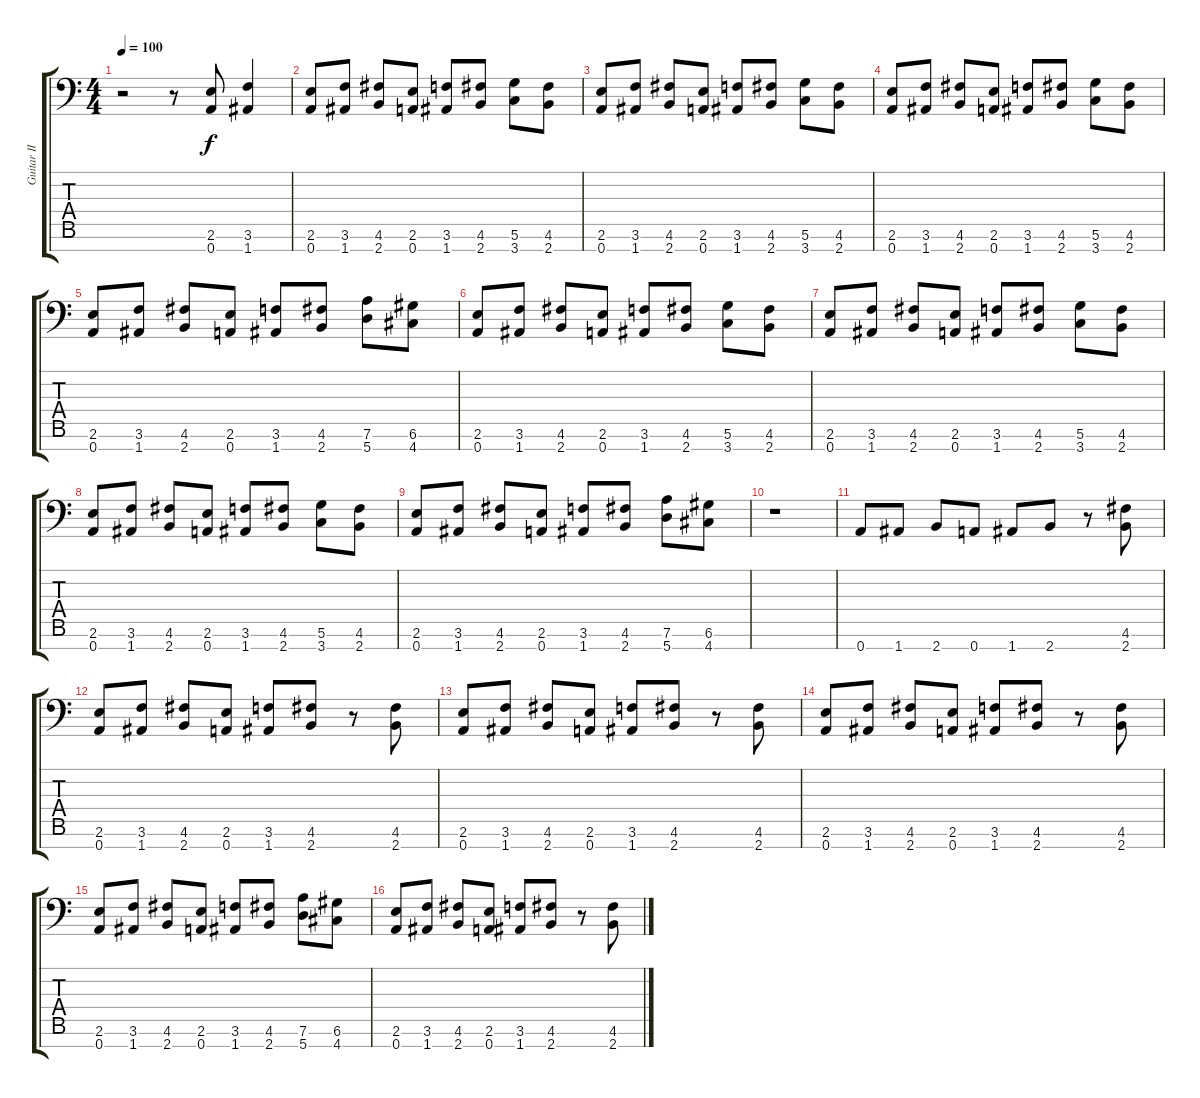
\track ("Guitar II" "Guitar II") {instrument overdrivenguitar}
\staff {score tabs}
\tuning (D4 A3 F3 C3 G2 D2 A1) {hide}
\ts (4 4)
\tempo 100
\clef f4
\ks c
r.2{dy f} r.8 (2.6 0.7).8 (3.6 1.7).4 |
(2.6 0.7).8 (3.6 1.7).8 (4.6 2.7).8 (2.6 0.7).8 (3.6 1.7).8 (4.6 2.7).8 (5.6 3.7).8 (4.6 2.7).8 |
(2.6 0.7).8 (3.6 1.7).8 (4.6 2.7).8 (2.6 0.7).8 (3.6 1.7).8 (4.6 2.7).8 (5.6 3.7).8 (4.6 2.7).8 |
(2.6 0.7).8 (3.6 1.7).8 (4.6 2.7).8 (2.6 0.7).8 (3.6 1.7).8 (4.6 2.7).8 (5.6 3.7).8 (4.6 2.7).8 |
(2.6 0.7).8 (3.6 1.7).8 (4.6 2.7).8 (2.6 0.7).8 (3.6 1.7).8 (4.6 2.7).8 (7.6 5.7).8 (6.6 4.7).8 |
(2.6 0.7).8 (3.6 1.7).8 (4.6 2.7).8 (2.6 0.7).8 (3.6 1.7).8 (4.6 2.7).8 (5.6 3.7).8 (4.6 2.7).8 |
(2.6 0.7).8 (3.6 1.7).8 (4.6 2.7).8 (2.6 0.7).8 (3.6 1.7).8 (4.6 2.7).8 (5.6 3.7).8 (4.6 2.7).8 |
(2.6 0.7).8 (3.6 1.7).8 (4.6 2.7).8 (2.6 0.7).8 (3.6 1.7).8 (4.6 2.7).8 (5.6 3.7).8 (4.6 2.7).8 |
(2.6 0.7).8 (3.6 1.7).8 (4.6 2.7).8 (2.6 0.7).8 (3.6 1.7).8 (4.6 2.7).8 (7.6 5.7).8 (6.6 4.7).8 |
r.1 |
0.7.8 1.7.8 2.7.8 0.7.8 1.7.8 2.7.8 r.8 (4.6 2.7).8 |
(2.6 0.7).8 (3.6 1.7).8 (4.6 2.7).8 (2.6 0.7).8 (3.6 1.7).8 (4.6 2.7).8 r.8 (4.6 2.7).8 |
(2.6 0.7).8 (3.6 1.7).8 (4.6 2.7).8 (2.6 0.7).8 (3.6 1.7).8 (4.6 2.7).8 r.8 (4.6 2.7).8 |
(2.6 0.7).8 (3.6 1.7).8 (4.6 2.7).8 (2.6 0.7).8 (3.6 1.7).8 (4.6 2.7).8 r.8 (4.6 2.7).8 |
(2.6 0.7).8 (3.6 1.7).8 (4.6 2.7).8 (2.6 0.7).8 (3.6 1.7).8 (4.6 2.7).8 (7.6 5.7).8 (6.6 4.7).8 |
(2.6 0.7).8 (3.6 1.7).8 (4.6 2.7).8 (2.6 0.7).8 (3.6 1.7).8 (4.6 2.7).8 r.8 (4.6 2.7).8
